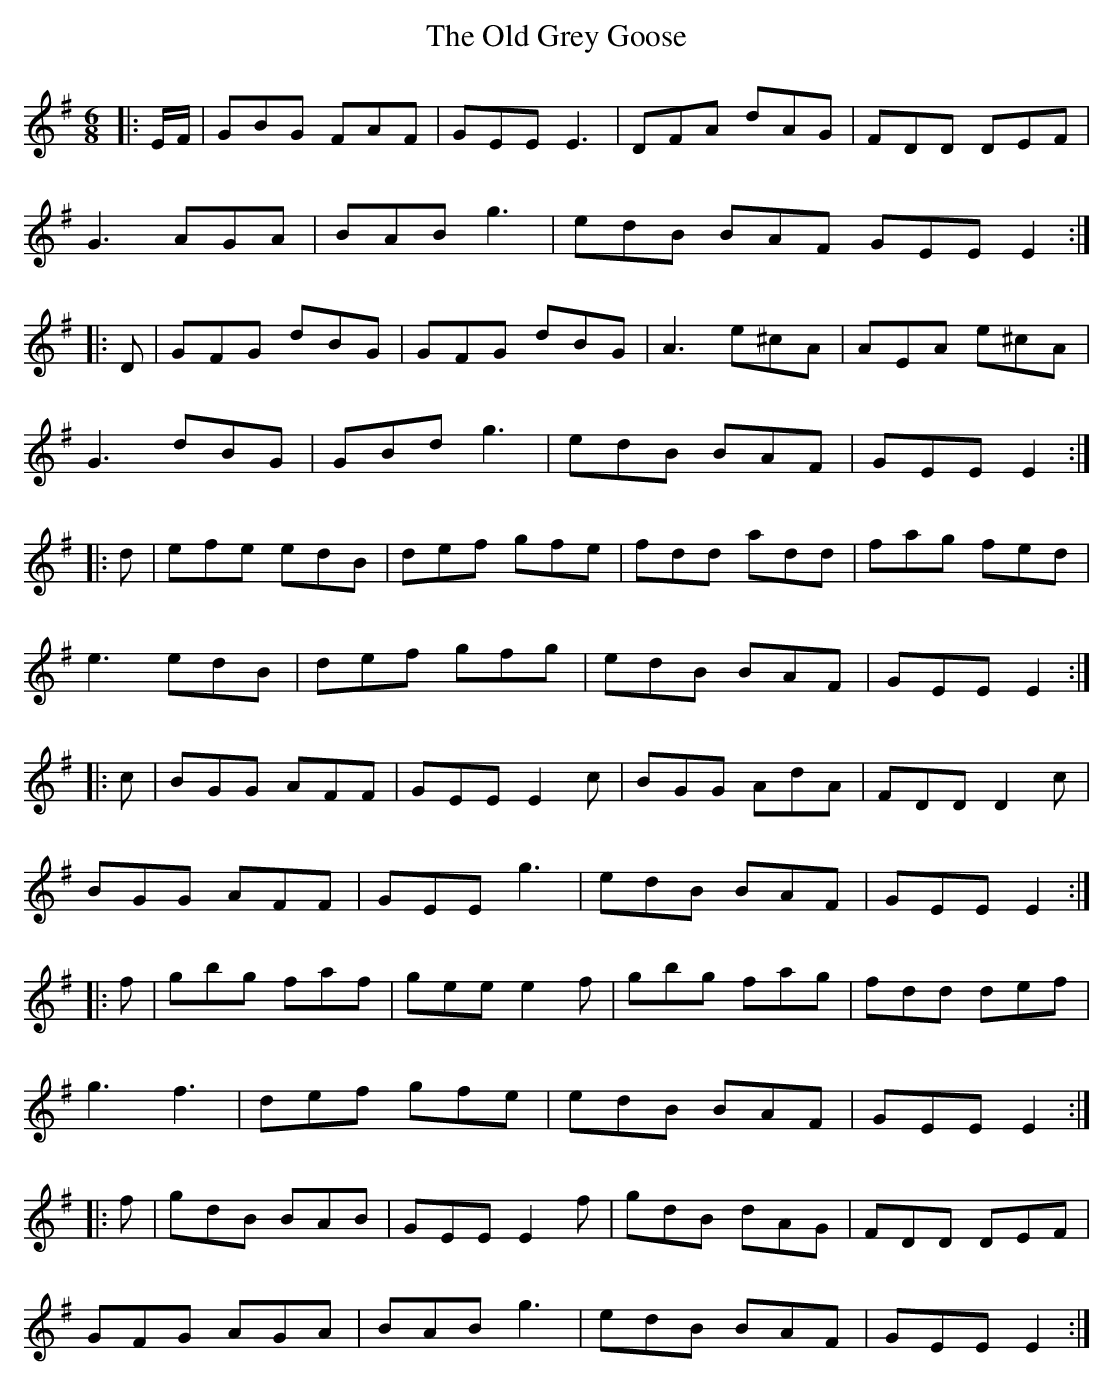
X:1
T: The Old Grey Goose
M: 6/8
L: 1/8
K: Emin
|:E/F/|GBG FAF|GEE E3|DFA dAG|FDD DEF|
G3 AGA|BAB g3|edB BAF GEE E2:|
|:D|GFG dBG|GFG dBG|A3 e^cA|AEA e^cA|
G3 dBG|GBd g3|edB BAF|GEE E2:|
|:d|efe edB|def gfe|fdd add|fag fed|
e3 edB|def gfg|edB BAF|GEE E2:|
|:c|BGG AFF|GEE E2c|BGG AdA|FDD D2c|
BGG AFF|GEE g3|edB BAF|GEE E2:|
|:f|gbg faf|gee e2f|gbg fag|fdd def|
g3 f3|def gfe|edB BAF|GEE E2:|
|:f|gdB BAB|GEE E2f|gdB dAG|FDD DEF|
GFG AGA|BAB g3|edB BAF|GEE E2:|
